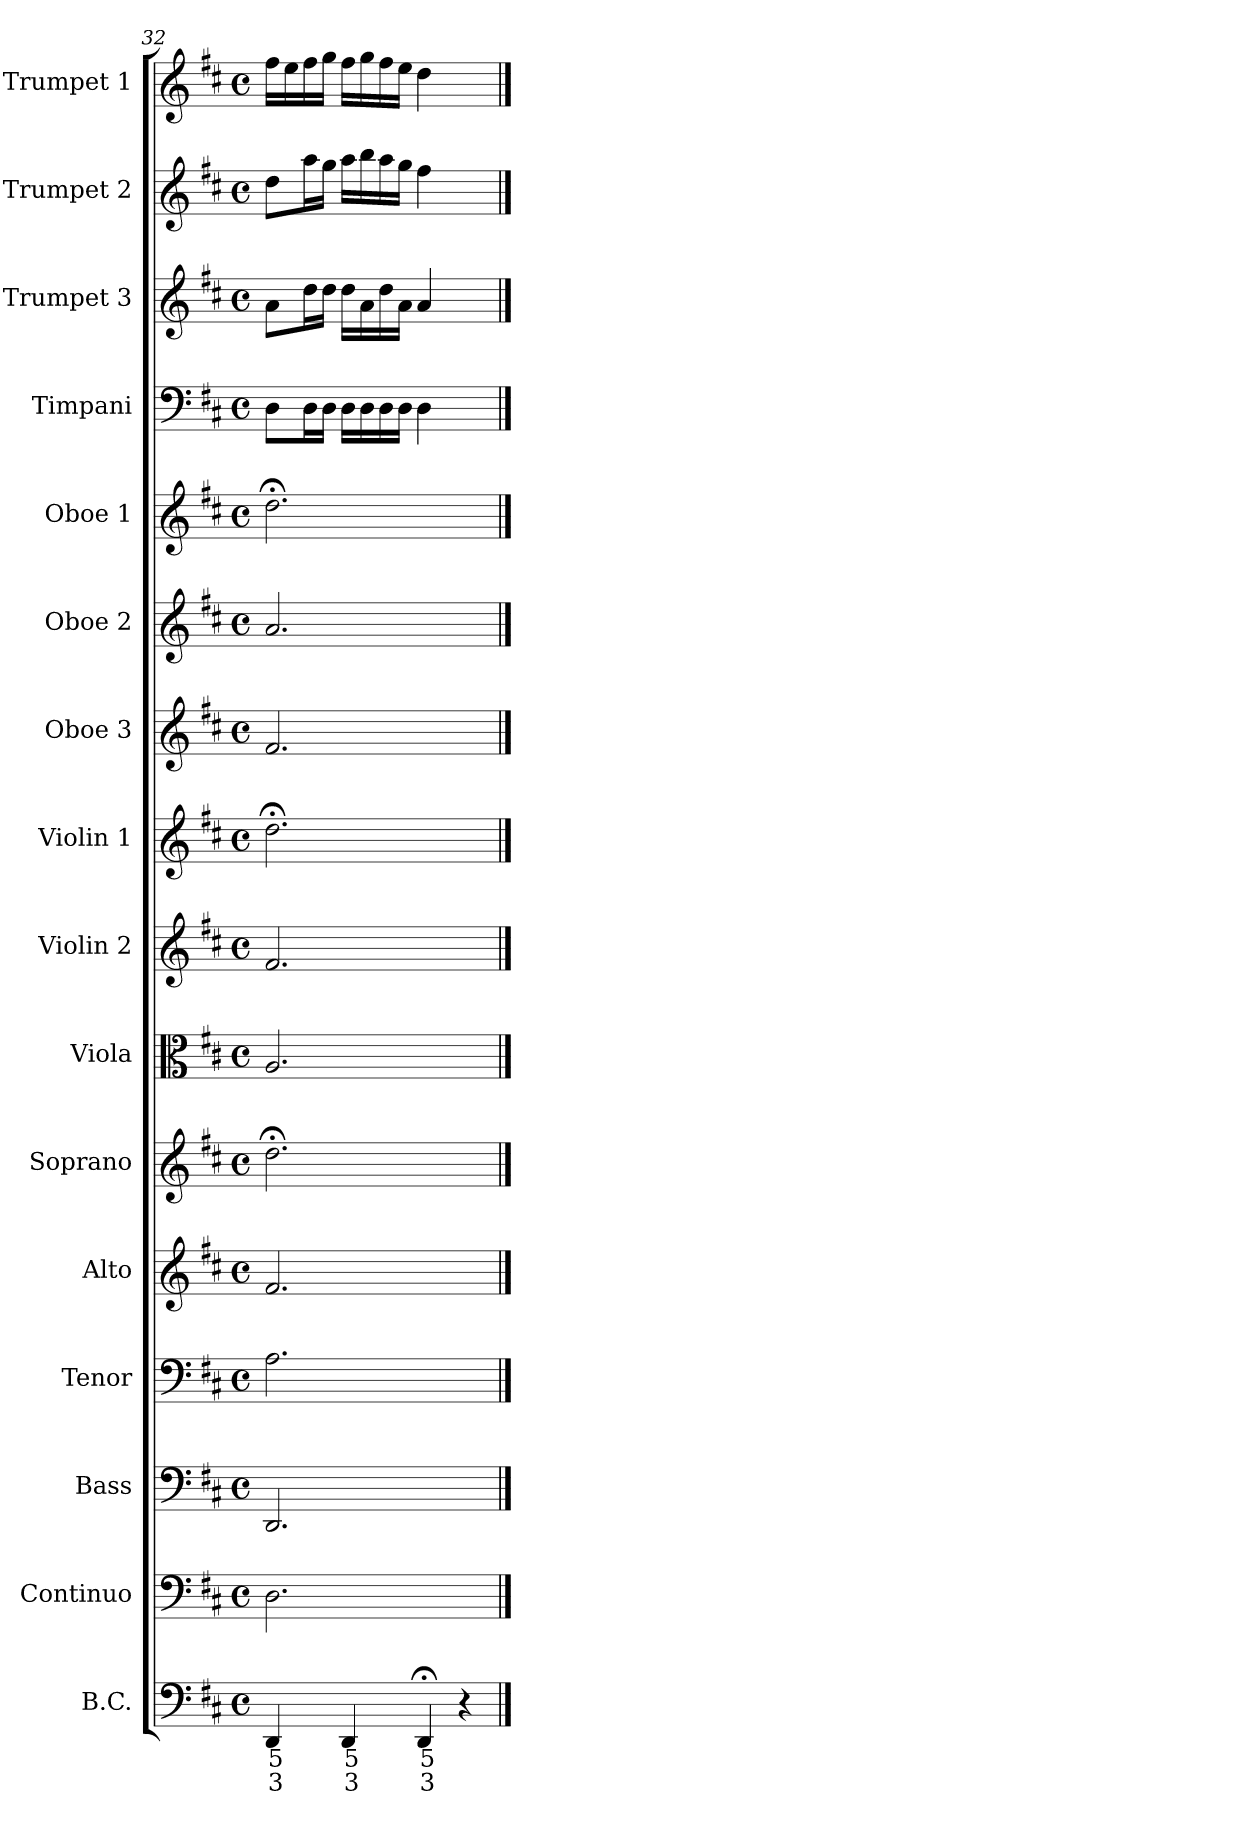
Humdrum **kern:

**kern	**text	**text	**kern	**kern	**kern	**kern	**kern	**kern	**kern	**kern	**kern	**kern	**kern	**kern	**kern	**kern	**kern
*part16	*part16	*part16	*part15	*part14	*part13	*part12	*part11	*part10	*part9	*part8	*part7	*part6	*part5	*part4	*part3	*part2	*part1
*staff16	*staff16	*staff16	*staff15	*staff14	*staff13	*staff12	*staff11	*staff10	*staff9	*staff8	*staff7	*staff6	*staff5	*staff4	*staff3	*staff2	*staff1
*I"B.C.	*	*	*I"Continuo	*I"Bass	*I"Tenor	*I"Alto	*I"Soprano	*I"Viola	*I"Violin 2	*I"Violin 1	*I"Oboe 3	*I"Oboe 2	*I"Oboe 1	*I"Timpani	*I"Trumpet 3	*I"Trumpet 2	*I"Trumpet 1
*I'B.C.	*	*	*I'Cont	*I'B.	*I'T.	*I'A.	*I'S.	*I'Vla	*I'Vn 2	*I'Vn 1	*I'Ob 3	*I'Ob 2	*I'Ob 1	*I'Timp	*I'Tr 3	*I'Tr 2	*I'Tr 1
*clefF4	*	*	*clefF4	*clefF4	*clefF4	*clefG2	*clefG2	*clefC3	*clefG2	*clefG2	*clefG2	*clefG2	*clefG2	*clefF4	*clefG2	*clefG2	*clefG2
*k[f#c#]	*	*	*k[f#c#]	*k[f#c#]	*k[f#c#]	*k[f#c#]	*k[f#c#]	*k[f#c#]	*k[f#c#]	*k[f#c#]	*k[f#c#]	*k[f#c#]	*k[f#c#]	*k[f#c#]	*k[f#c#]	*k[f#c#]	*k[f#c#]
*D:	*	*	*D:	*D:	*D:	*D:	*D:	*D:	*D:	*D:	*D:	*D:	*D:	*D:	*D:	*D:	*D:
*M4/4	*	*	*M4/4	*M4/4	*M4/4	*M4/4	*M4/4	*M4/4	*M4/4	*M4/4	*M4/4	*M4/4	*M4/4	*M4/4	*M4/4	*M4/4	*M4/4
*met(c)	*	*	*met(c)	*met(c)	*met(c)	*met(c)	*met(c)	*met(c)	*met(c)	*met(c)	*met(c)	*met(c)	*met(c)	*met(c)	*met(c)	*met(c)	*met(c)
=32	=32	=32	=32	=32	=32	=32	=32	=32	=32	=32	=32	=32	=32	=32	=32	=32	=32
4DDi	5	3	2.D\	2.DD/	2.A\	2.f#/	2.dd;<\	2.A/	2.f#/	2.dd;<\	2.f#/	2.a/	2.dd;<\	8D\L	8a\L	8dd\L	16ff#\LL
.	.	.	.	.	.	.	.	.	.	.	.	.	.	.	.	.	16ee\
.	.	.	.	.	.	.	.	.	.	.	.	.	.	16D\L	16dd\L	16aa\L	16ff#\
.	.	.	.	.	.	.	.	.	.	.	.	.	.	16D\JJ	16dd\JJ	16gg\JJ	16gg\JJ
4DDi	5	3	.	.	.	.	.	.	.	.	.	.	.	16D\LL	16dd\LL	16aa\LL	16ff#\LL
.	.	.	.	.	.	.	.	.	.	.	.	.	.	16D\	16a\	16bb\	16gg\
.	.	.	.	.	.	.	.	.	.	.	.	.	.	16D\	16dd\	16aa\	16ff#\
.	.	.	.	.	.	.	.	.	.	.	.	.	.	16D\JJ	16a\JJ	16gg\JJ	16ee\JJ
4DD;<i	5	3	.	.	.	.	.	.	.	.	.	.	.	4D\	4a/	4ff#\	4dd\
4r	.	.	4ryy	4ryy	4ryy	4ryy	4ryy	4ryy	4ryy	4ryy	4ryy	4ryy	4ryy	4ryy	4ryy	4ryy	4ryy
==	==	==	==	==	==	==	==	==	==	==	==	==	==	==	==	==	==
*-	*-	*-	*-	*-	*-	*-	*-	*-	*-	*-	*-	*-	*-	*-	*-	*-	*-
